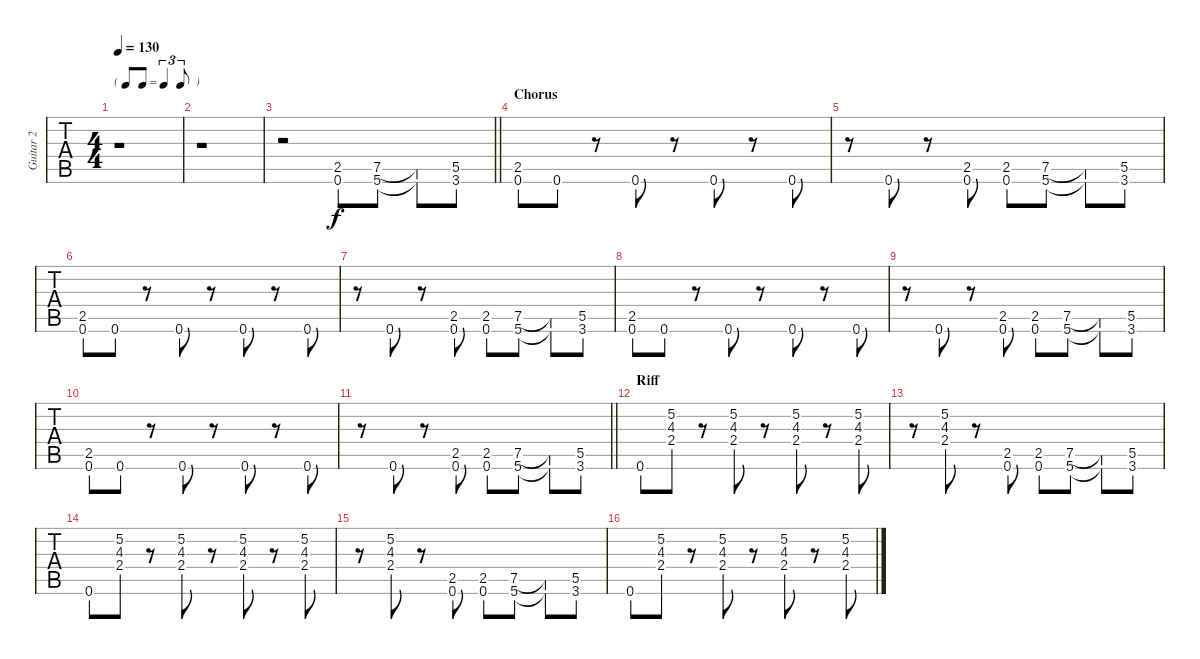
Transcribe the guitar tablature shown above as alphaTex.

\track ("Guitar 2" "Guitar 2") {instrument distortionguitar}
\staff {tabs}
\tuning (E4 B3 G3 D3 A2 E2) {hide}
\ts (4 4)
\tf triplet8th
\tempo 130
\clef g2
\ks c
r.1{dy f} |
r.1 |
\barLineRight lightlight
r.2 (2.5 0.6).8 (7.5 5.6).8 (7.5{t} 5.6{t}).8 (5.5 3.6).8 |
\section ("" "Chorus")
(2.5 0.6).8 0.6.8 r.8 0.6.8 r.8 0.6.8 r.8 0.6.8 |
r.8 0.6.8 r.8 (2.5 0.6).8 (2.5 0.6).8 (7.5 5.6).8 (7.5{t} 5.6{t}).8 (5.5 3.6).8 |
(2.5 0.6).8 0.6.8 r.8 0.6.8 r.8 0.6.8 r.8 0.6.8 |
r.8 0.6.8 r.8 (2.5 0.6).8 (2.5 0.6).8 (7.5 5.6).8 (7.5{t} 5.6{t}).8 (5.5 3.6).8 |
(2.5 0.6).8 0.6.8 r.8 0.6.8 r.8 0.6.8 r.8 0.6.8 |
r.8 0.6.8 r.8 (2.5 0.6).8 (2.5 0.6).8 (7.5 5.6).8 (7.5{t} 5.6{t}).8 (5.5 3.6).8 |
(2.5 0.6).8 0.6.8 r.8 0.6.8 r.8 0.6.8 r.8 0.6.8 |
\barLineRight lightlight
r.8 0.6.8 r.8 (2.5 0.6).8 (2.5 0.6).8 (7.5 5.6).8 (7.5{t} 5.6{t}).8 (5.5 3.6).8 |
\section ("" "Riff")
0.6.8 (5.2 4.3 2.4).8 r.8 (5.2 4.3 2.4).8 r.8 (5.2 4.3 2.4).8 r.8 (5.2 4.3 2.4).8 |
r.8 (5.2 4.3 2.4).8 r.8 (2.5 0.6).8 (2.5 0.6).8 (7.5 5.6).8 (7.5{t} 5.6{t}).8 (5.5 3.6).8 |
0.6.8 (5.2 4.3 2.4).8 r.8 (5.2 4.3 2.4).8 r.8 (5.2 4.3 2.4).8 r.8 (5.2 4.3 2.4).8 |
r.8 (5.2 4.3 2.4).8 r.8 (2.5 0.6).8 (2.5 0.6).8 (7.5 5.6).8 (7.5{t} 5.6{t}).8 (5.5 3.6).8 |
0.6.8 (5.2 4.3 2.4).8 r.8 (5.2 4.3 2.4).8 r.8 (5.2 4.3 2.4).8 r.8 (5.2 4.3 2.4).8
